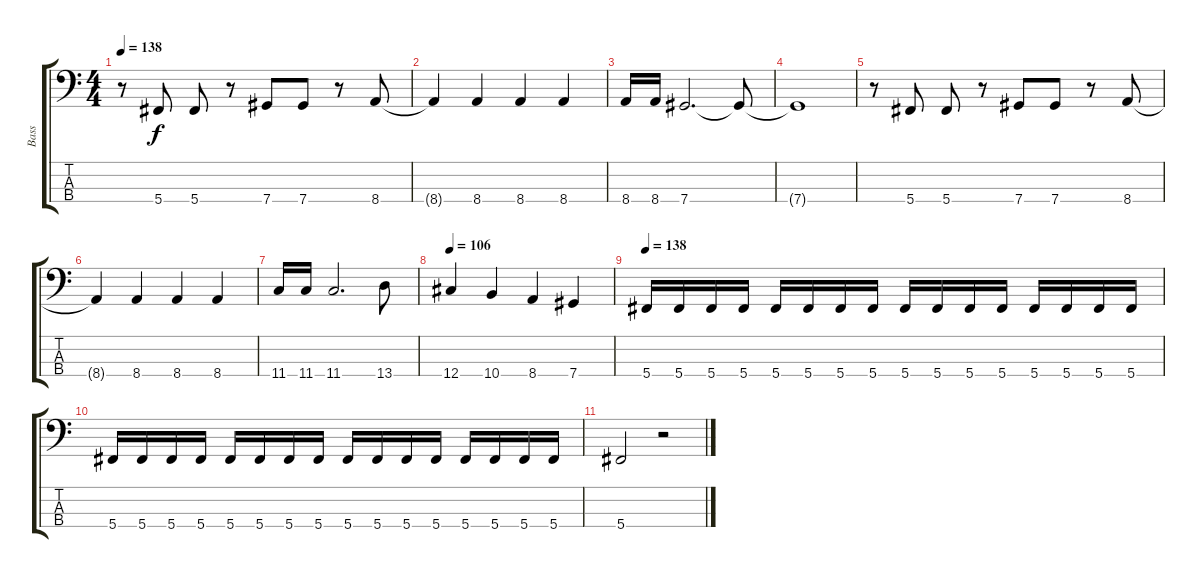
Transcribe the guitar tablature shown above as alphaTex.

\track ("Bass" "Bass") {instrument electricbasspick}
\staff {score tabs}
\tuning (Gb2 Db2 Ab1 Db1) {hide}
\ts (4 4)
\tempo 138
\clef f4
\ks c
r.8{dy f} 5.4.8 5.4.8 r.8 7.4.8 7.4.8 r.8 8.4.8 |
8.4{t}.4 8.4.4 8.4.4 8.4.4 |
8.4.16 8.4.16 7.4.2{d} 7.4{t}.8 |
7.4{t}.1 |
r.8 5.4.8 5.4.8 r.8 7.4.8 7.4.8 r.8 8.4.8 |
8.4{t}.4 8.4.4 8.4.4 8.4.4 |
11.4.16 11.4.16 11.4.2{d} 13.4.8 |
\tempo 106
12.4.4 10.4.4 8.4.4 7.4.4 |
\tempo 138
5.4.16 5.4.16 5.4.16 5.4.16 5.4.16 5.4.16 5.4.16 5.4.16 5.4.16 5.4.16 5.4.16 5.4.16 5.4.16 5.4.16 5.4.16 5.4.16 |
5.4.16 5.4.16 5.4.16 5.4.16 5.4.16 5.4.16 5.4.16 5.4.16 5.4.16 5.4.16 5.4.16 5.4.16 5.4.16 5.4.16 5.4.16 5.4.16 |
5.4.2 r.2
